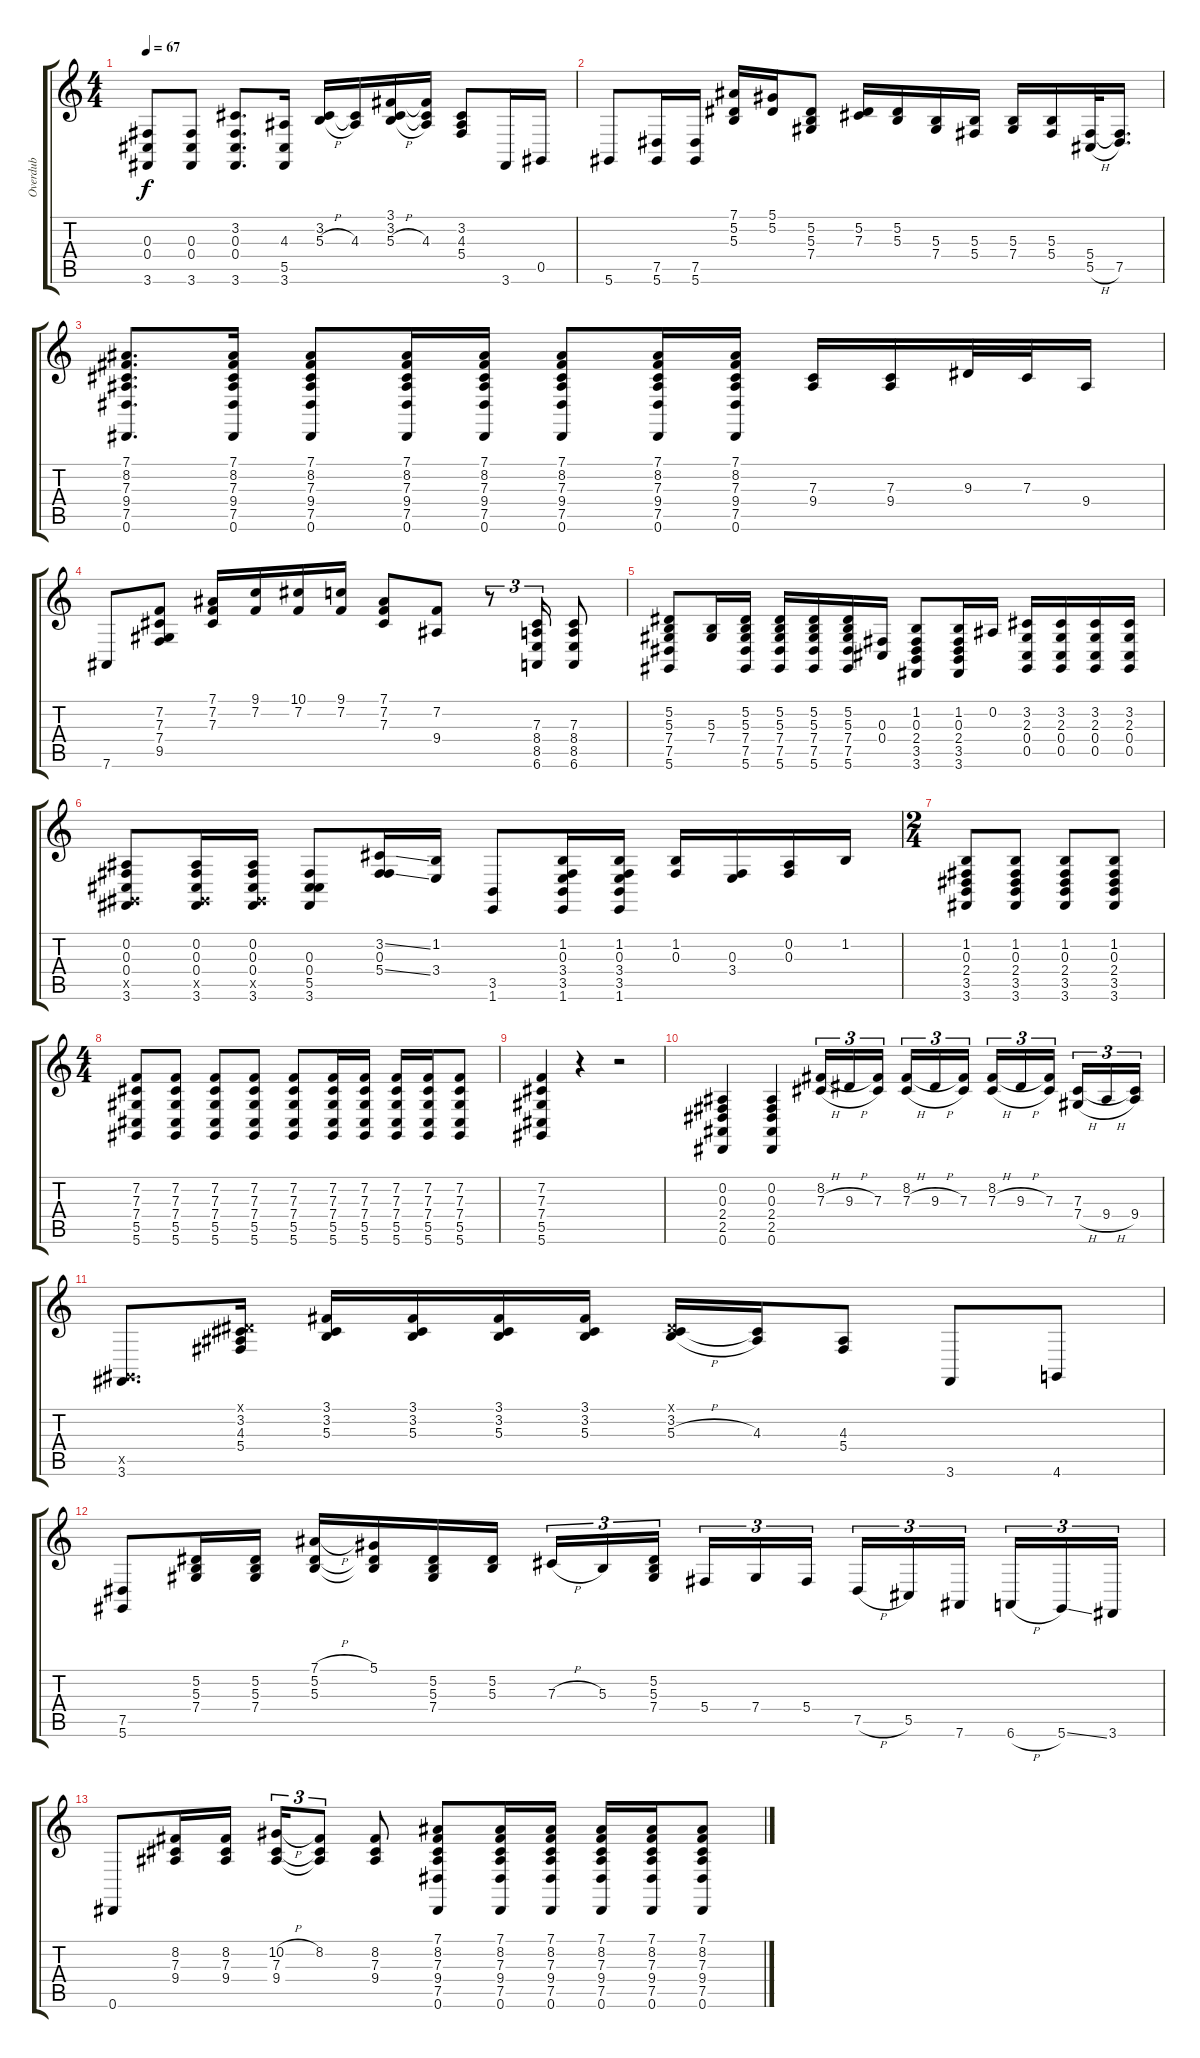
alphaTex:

\track ("Overdub" "Overdub") {instrument pad5bowed}
\staff {score tabs}
\tuning (Eb4 Bb3 Gb3 Db3 Ab2 Eb2) {hide}
\ts (4 4)
\tempo 67
\clef g2
\ks c
(0.3 0.4 3.6).8{dy f} (0.3 0.4 3.6).8 (3.2 0.3 0.4 3.6).8{d} (4.3 5.5 3.6).16 (3.2 5.3{h}).16 (3.2{t} 4.3).16 (3.1 3.2 5.3{h}).16 (3.1{t} 3.2{t} 4.3).16 (3.2 4.3 5.4).8 3.6.16 0.5.16 |
5.6.8 (7.5 5.6).16 (7.5 5.6).16 (7.1 5.2 5.3).16 (5.1 5.2).16 (5.2 5.3 7.4).8 (5.2 7.3).16 (5.2 5.3).16 (5.3 7.4).16 (5.3 5.4).16 (5.3 7.4).16 (5.3 5.4).16 (5.4 5.5{h}).32 (5.4{t} 7.5).16{d} |
(7.1 8.2 7.3 9.4 7.5 0.6).8{d} (7.1 8.2 7.3 9.4 7.5 0.6).16 (7.1 8.2 7.3 9.4 7.5 0.6).8 (7.1 8.2 7.3 9.4 7.5 0.6).16 (7.1 8.2 7.3 9.4 7.5 0.6).16 (7.1 8.2 7.3 9.4 7.5 0.6).8 (7.1 8.2 7.3 9.4 7.5 0.6).16 (7.1 8.2 7.3 9.4 7.5 0.6).16 (7.3 9.4).16 (7.3 9.4).16 9.3.32 7.3.32 9.4.16 |
7.6.8 (7.2 7.3 7.4 9.5).8 (7.1 7.2 7.3).16 (9.1 7.2).16 (10.1 7.2).16 (9.1 7.2).16 (7.1 7.2 7.3).8 (7.2 9.4).8 r.8{tu (3 2)} (7.3 8.4 8.5 6.6).16{tu (3 2)} (7.3 8.4 8.5 6.6).8 |
(5.2 5.3 7.4 7.5 5.6).8 (5.3 7.4).16 (5.2 5.3 7.4 7.5 5.6).16 (5.2 5.3 7.4 7.5 5.6).16 (5.2 5.3 7.4 7.5 5.6).16 (5.2 5.3 7.4 7.5 5.6).16 (0.3 0.4).16 (1.2 0.3 2.4 3.5 3.6).8 (1.2 0.3 2.4 3.5 3.6).16 0.2.16 (3.2 2.3 0.4 0.5).16 (3.2 2.3 0.4 0.5).16 (3.2 2.3 0.4 0.5).16 (3.2 2.3 0.4 0.5).16 |
(0.2 0.3 0.4 0.5{x} 3.6).8 (0.2 0.3 0.4 0.5{x} 3.6).16 (0.2 0.3 0.4 0.5{x} 3.6).16 (0.3 0.4 5.5 3.6).8 (3.2{ss} 0.3 5.4{ss}).16 (1.2 3.4).16 (3.5 1.6).8 (1.2 0.3 3.4 3.5 1.6).16 (1.2 0.3 3.4 3.5 1.6).16 (1.2 0.3).16 (0.3 3.4).16 (0.2 0.3).16 1.2.16 |
\ts (2 4)
(1.2 0.3 2.4 3.5 3.6).8 (1.2 0.3 2.4 3.5 3.6).8 (1.2 0.3 2.4 3.5 3.6).8 (1.2 0.3 2.4 3.5 3.6).8 |
\ts (4 4)
(7.2 7.3 7.4 5.5 5.6).8 (7.2 7.3 7.4 5.5 5.6).8 (7.2 7.3 7.4 5.5 5.6).8 (7.2 7.3 7.4 5.5 5.6).8 (7.2 7.3 7.4 5.5 5.6).8 (7.2 7.3 7.4 5.5 5.6).16 (7.2 7.3 7.4 5.5 5.6).16 (7.2 7.3 7.4 5.5 5.6).16 (7.2 7.3 7.4 5.5 5.6).16 (7.2 7.3 7.4 5.5 5.6).8 |
(7.2 7.3 7.4 5.5 5.6).4 r.4 r.2 |
(0.2 0.3 2.4 2.5 0.6).4 (0.2 0.3 2.4 2.5 0.6).4 (8.2 7.3{h}).16{tu (3 2)} 9.3{h}.16{tu (3 2)} (8.2{t} 7.3).16{tu (3 2) beam splitsecondary} (8.2 7.3{h}).16{tu (3 2)} 9.3{h}.16{tu (3 2)} (8.2{t} 7.3).16{tu (3 2)} (8.2 7.3{h}).16{tu (3 2)} 9.3{h}.16{tu (3 2)} (8.2{t} 7.3).16{tu (3 2) beam splitsecondary} (7.3 7.4{h}).16{tu (3 2)} 9.4{h}.16{tu (3 2)} (7.3{t} 9.4).16{tu (3 2)} |
(0.5{x} 3.6).8{d} (0.1{x} 3.2 4.3 5.4).16 (3.1 3.2 5.3).16 (3.1 3.2 5.3).16 (3.1 3.2 5.3).16 (3.1 3.2 5.3).16 (0.1{x} 3.2 5.3{h}).16 (3.2{t} 4.3).16 (4.3 5.4).8 3.6.8 4.6.8 |
(7.5 5.6).8{volume 0} (5.2 5.3 7.4).16 (5.2 5.3 7.4).16 (7.1{h} 5.2 5.3).16 (5.1 5.2{t} 5.3{t}).16 (5.2 5.3 7.4).16 (5.2 5.3).16 7.3{h}.16{tu (3 2)} 5.3.16{tu (3 2)} (5.2 5.3 7.4).16{tu (3 2) beam splitsecondary} 5.4.16{tu (3 2)} 7.4.16{tu (3 2)} 5.4.16{tu (3 2)} 7.5{h}.16{tu (3 2)} 5.5.16{tu (3 2)} 7.6.16{tu (3 2) beam splitsecondary} 6.6{h}.16{tu (3 2)} 5.6{ss}.16{tu (3 2)} 3.6.16{tu (3 2)} |
0.6.8 (8.2 7.3 9.4).16 (8.2 7.3 9.4).16 (10.2{h} 7.3 9.4).16{tu (3 2)} (8.2 7.3{t} 9.4{t}).8{tu (3 2)} (8.2 7.3 9.4).8 (7.1 8.2 7.3 9.4 7.5 0.6).8 (7.1 8.2 7.3 9.4 7.5 0.6).16 (7.1 8.2 7.3 9.4 7.5 0.6).16 (7.1 8.2 7.3 9.4 7.5 0.6).16 (7.1 8.2 7.3 9.4 7.5 0.6).16 (7.1 8.2 7.3 9.4 7.5 0.6).8
